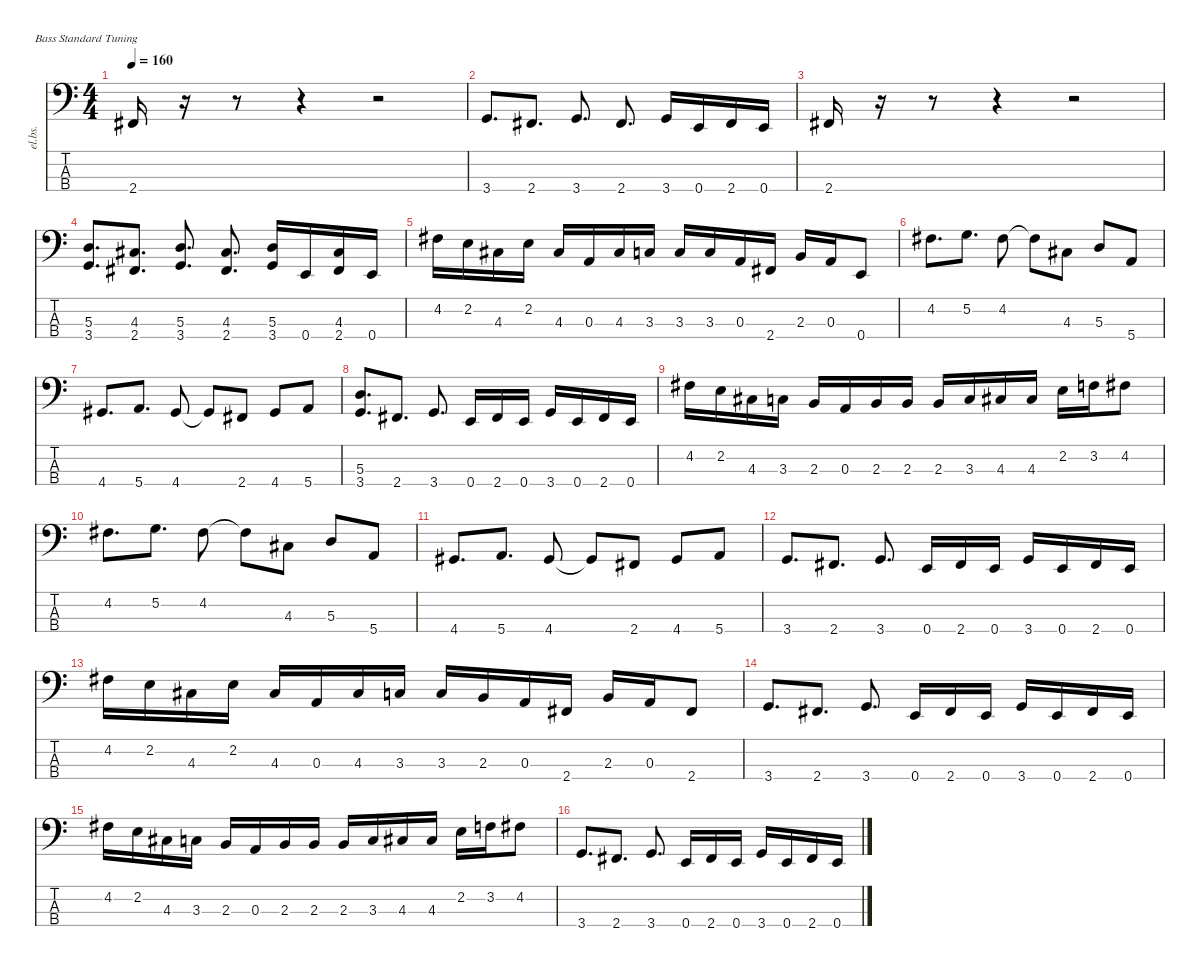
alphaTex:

\defaultSystemsLayout 4
\hideDynamics
\bracketExtendMode nobrackets
\track ("Ellefson" "el.bs.") {instrument electricbasspick}
\staff {score tabs}
\tuning (G2 D2 A1 E1)
\ts (4 4)
\tempo 160
\clef f4
\ks c
2.4{acc #}.16{dy f} r.16 r.8 r.4 r.2 |
3.4.8{d} 2.4{acc #}.8{d} 3.4.8{d} 2.4{acc #}.8{d} 3.4.16 0.4.16 2.4{acc #}.16 0.4.16 |
2.4{acc #}.16 r.16 r.8 r.4 r.2 |
(5.3 3.4).8{d} (4.3{acc #} 2.4{acc #}).8{d} (5.3 3.4).8{d} (4.3{acc #} 2.4{acc #}).8{d} (5.3 3.4).16 0.4.16 (4.3{acc #} 2.4{acc #}).16 0.4.16 |
4.2{acc #}.16 2.2.16 4.3{acc #}.16 2.2.16 4.3{acc #}.16 0.3.16 4.3{acc #}.16 3.3.16 3.3.16 3.3.16 0.3.16 2.4{acc #}.16 2.3.16 0.3.16 0.4.8 |
4.2{acc #}.8{d} 5.2.8{d} 4.2{acc #}.8 4.2{t acc #}.8 4.3{acc #}.8 5.3.8 5.4.8 |
4.4{acc #}.8{d} 5.4.8{d} 4.4{acc #}.8 4.4{t acc #}.8 2.4{acc #}.8 4.4{acc #}.8 5.4.8 |
(5.3 3.4).8{d} 2.4{acc #}.8{d} 3.4.8{d} 0.4.16 2.4{acc #}.16 0.4.16 3.4.16 0.4.16 2.4{acc #}.16 0.4.16 |
4.2{acc #}.16 2.2.16 4.3{acc #}.16 3.3.16 2.3.16 0.3.16 2.3.16 2.3.16 2.3.16 3.3.16 4.3{acc #}.16 4.3{acc #}.16 2.2.16 3.2.16 4.2{acc #}.8 |
4.2{acc #}.8{d} 5.2.8{d} 4.2{acc #}.8 4.2{t acc #}.8 4.3{acc #}.8 5.3.8 5.4.8 |
4.4{acc #}.8{d} 5.4.8{d} 4.4{acc #}.8 4.4{t acc #}.8 2.4{acc #}.8 4.4{acc #}.8 5.4.8 |
3.4.8{d} 2.4{acc #}.8{d} 3.4.8{d} 0.4.16 2.4{acc #}.16 0.4.16 3.4.16 0.4.16 2.4{acc #}.16 0.4.16 |
4.2{acc #}.16 2.2.16 4.3{acc #}.16 2.2.16 4.3{acc #}.16 0.3.16 4.3{acc #}.16 3.3.16 3.3.16 2.3.16 0.3.16 2.4{acc #}.16 2.3.16 0.3.16 2.4{acc #}.8 |
3.4.8{d} 2.4{acc #}.8{d} 3.4.8{d} 0.4.16 2.4{acc #}.16 0.4.16 3.4.16 0.4.16 2.4{acc #}.16 0.4.16 |
4.2{acc #}.16 2.2.16 4.3{acc #}.16 3.3.16 2.3.16 0.3.16 2.3.16 2.3.16 2.3.16 3.3.16 4.3{acc #}.16 4.3{acc #}.16 2.2.16 3.2.16 4.2{acc #}.8 |
3.4.8{d} 2.4{acc #}.8{d} 3.4.8{d} 0.4.16 2.4{acc #}.16 0.4.16 3.4.16 0.4.16 2.4{acc #}.16 0.4.16
